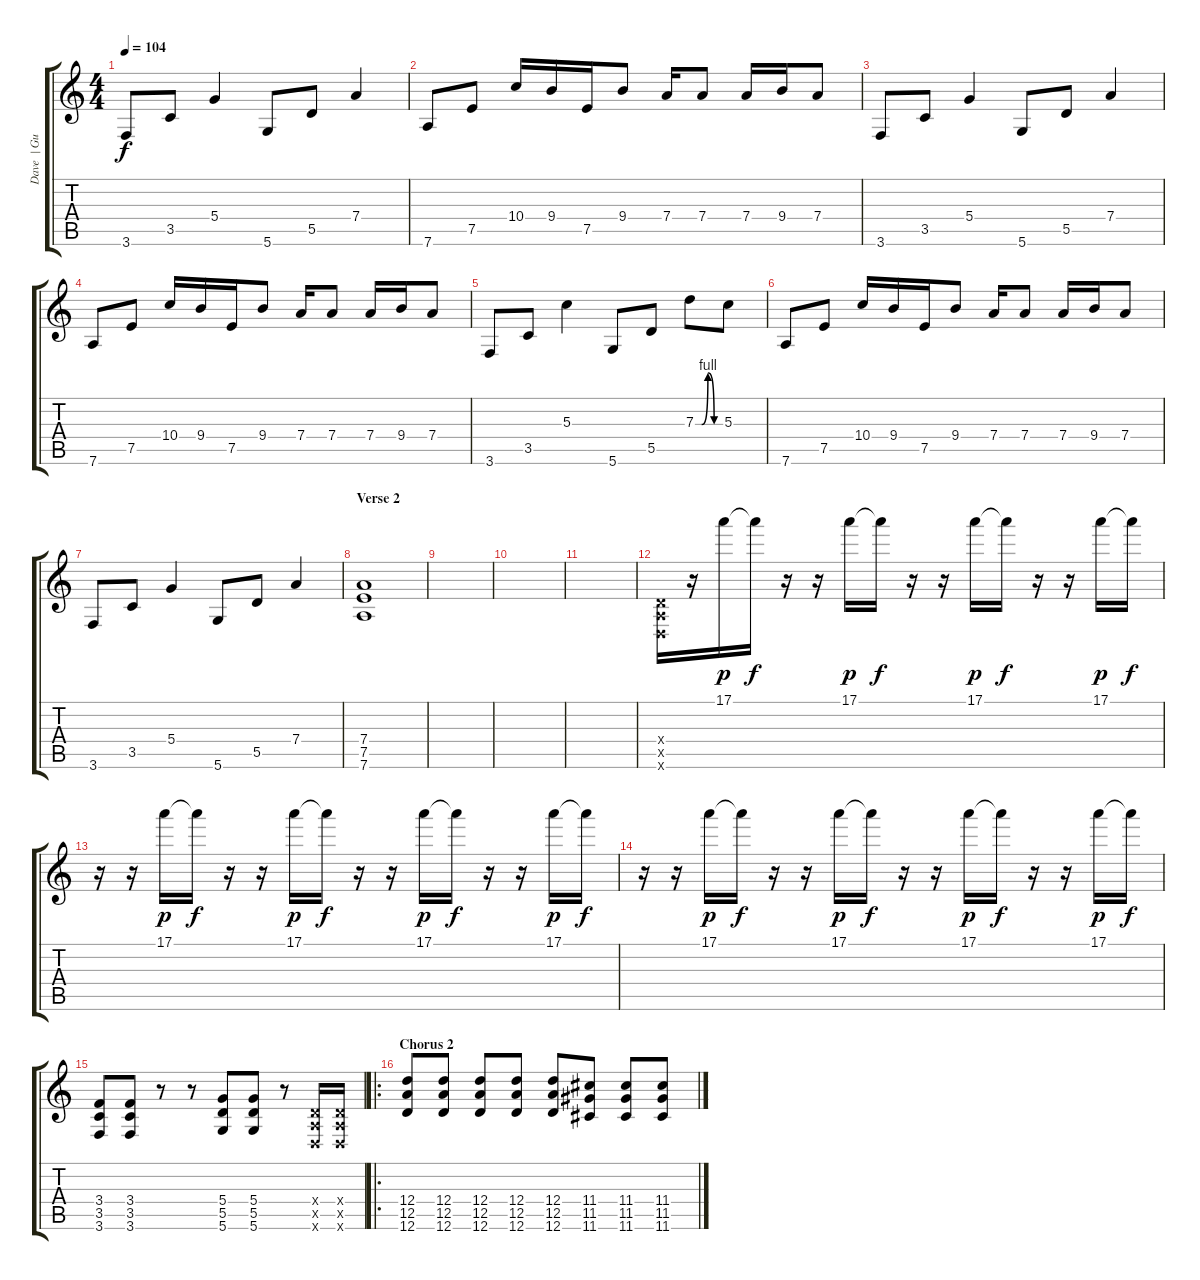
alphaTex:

\track ("Dave  | Guitar 1" "Dave  | Gu") {instrument distortionguitar}
\staff {score tabs}
\tuning (E4 B3 G3 D3 A2 D2) {hide}
\ts (4 4)
\tempo 104
\clef g2
\ks c
3.6.8{dy f} 3.5.8 5.4.4 5.6.8 5.5.8 7.4.4 |
7.6.8 7.5.8 10.4.16 9.4.16 7.5.16 9.4.8 7.4.16 7.4.8 7.4.16 9.4.16 7.4.8 |
3.6.8 3.5.8 5.4.4 5.6.8 5.5.8 7.4.4 |
7.6.8 7.5.8 10.4.16 9.4.16 7.5.16 9.4.8 7.4.16 7.4.8 7.4.16 9.4.16 7.4.8 |
3.6.8 3.5.8 5.3.4 5.6.8 5.5.8 7.3{be (custom 0 0 15 0 30 4 45 0 60 0)}.8 5.3.8 |
7.6.8 7.5.8 10.4.16 9.4.16 7.5.16 9.4.8 7.4.16 7.4.8 7.4.16 9.4.16 7.4.8 |
3.6.8 3.5.8 5.4.4 5.6.8 5.5.8 7.4.4 |
\section ("" "Verse 2")
(7.4 7.5 7.6).1{volume 0} |
|
|
|
(0.4{x} 0.5{x} 0.6{x}).16 r.16 17.1.16{dy p} 17.1{t}.16{dy f} r.16 r.16 17.1.16{dy p} 17.1{t}.16{dy f} r.16 r.16 17.1.16{dy p} 17.1{t}.16{dy f} r.16 r.16 17.1.16{dy p} 17.1{t}.16{dy f} |
r.16 r.16 17.1.16{dy p} 17.1{t}.16{dy f} r.16 r.16 17.1.16{dy p} 17.1{t}.16{dy f} r.16 r.16 17.1.16{dy p} 17.1{t}.16{dy f} r.16 r.16 17.1.16{dy p} 17.1{t}.16{dy f} |
r.16 r.16 17.1.16{dy p} 17.1{t}.16{dy f} r.16 r.16 17.1.16{dy p} 17.1{t}.16{dy f} r.16 r.16 17.1.16{dy p} 17.1{t}.16{dy f} r.16 r.16 17.1.16{dy p} 17.1{t}.16{dy f} |
(3.4 3.5 3.6).8 (3.4 3.5 3.6).8 r.8 r.8 (5.4 5.5 5.6).8 (5.4 5.5 5.6).8 r.8 (0.4{x} 0.5{x} 0.6{x}).16 (0.4{x} 0.5{x} 0.6{x}).16 |
\ro
\section ("" "Chorus 2")
(12.4 12.5 12.6).8 (12.4 12.5 12.6).8 (12.4 12.5 12.6).8 (12.4 12.5 12.6).8 (12.4 12.5 12.6).8 (11.4 11.5 11.6).8 (11.4 11.5 11.6).8 (11.4 11.5 11.6).8
